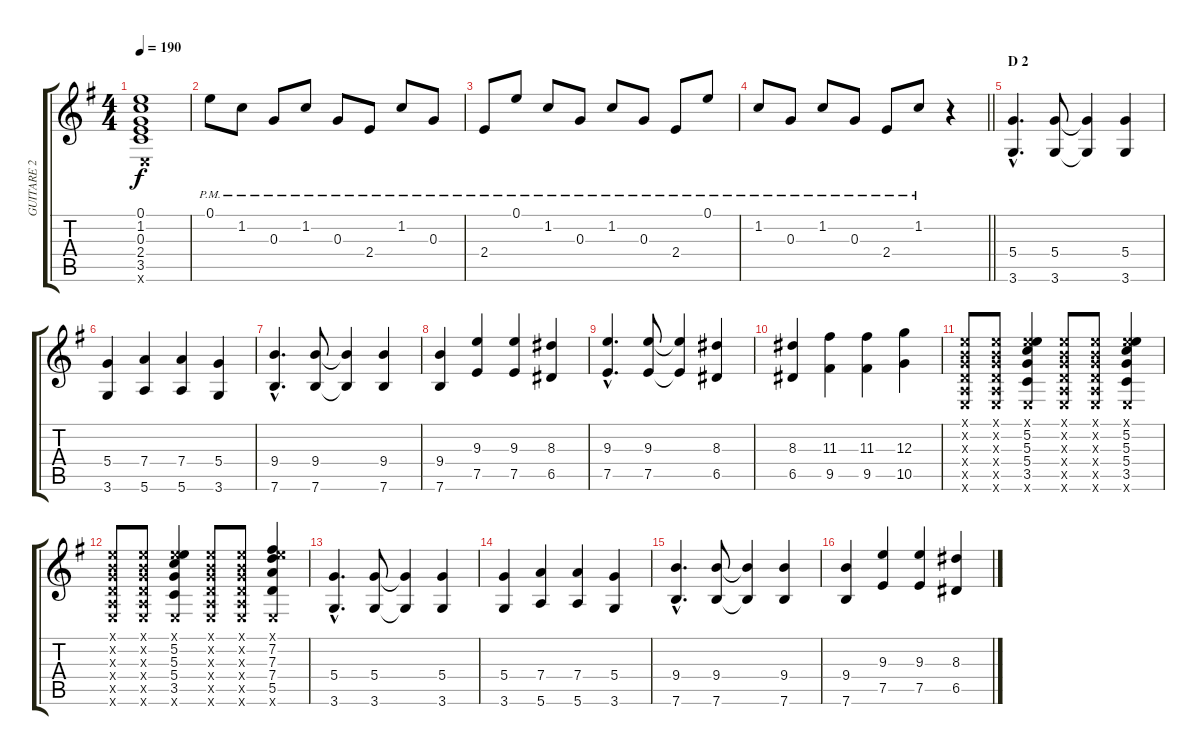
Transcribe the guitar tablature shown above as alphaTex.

\track ("GUITARE 2" "GUITARE 2") {instrument distortionguitar}
\staff {score tabs}
\tuning (E4 B3 G3 D3 A2 E2) {hide}
\ts (4 4)
\tempo 190
\clef g2
\ks g
(0.1 1.2 0.3 2.4 3.5 0.6{x}).1{dy f} |
0.1{pm}.8 1.2{pm}.8 0.3{pm}.8 1.2{pm}.8 0.3{pm}.8 2.4{pm}.8 1.2{pm}.8 0.3{pm}.8 |
2.4{pm}.8 0.1{pm}.8 1.2{pm}.8 0.3{pm}.8 1.2{pm}.8 0.3{pm}.8 2.4{pm}.8 0.1{pm}.8 |
\barLineRight lightlight
1.2{pm}.8 0.3{pm}.8 1.2{pm}.8 0.3{pm}.8 2.4{pm}.8 1.2{pm}.8 r.4{volume 11 balance 8} |
\section ("" "D 2")
(5.4{hac} 3.6{hac}).4{d} (5.4 3.6).8 (5.4{t} 3.6{t}).4 (5.4 3.6).4 |
(5.4 3.6).4 (7.4 5.6).4 (7.4 5.6).4 (5.4 3.6).4 |
(9.4{hac} 7.6{hac}).4{d} (9.4 7.6).8 (9.4{t} 7.6{t}).4 (9.4 7.6).4 |
(9.4 7.6).4 (9.3 7.5).4 (9.3 7.5).4 (8.3 6.5).4 |
(9.3{hac} 7.5{hac}).4{d} (9.3 7.5).8 (9.3{t} 7.5{t}).4 (8.3 6.5).4 |
(8.3 6.5).4 (11.3 9.5).4 (11.3 9.5).4 (12.3 10.5).4 |
(0.1{x} 0.2{x} 0.3{x} 0.4{x} 0.5{x} 0.6{x}).8 (0.1{x} 0.2{x} 0.3{x} 0.4{x} 0.5{x} 0.6{x}).8 (0.1{x} 5.2 5.3 5.4 3.5 0.6{x}).4 (0.1{x} 0.2{x} 0.3{x} 0.4{x} 0.5{x} 0.6{x}).8 (0.1{x} 0.2{x} 0.3{x} 0.4{x} 0.5{x} 0.6{x}).8 (0.1{x} 5.2 5.3 5.4 3.5 0.6{x}).4 |
(0.1{x} 0.2{x} 0.3{x} 0.4{x} 0.5{x} 0.6{x}).8 (0.1{x} 0.2{x} 0.3{x} 0.4{x} 0.5{x} 0.6{x}).8 (0.1{x} 5.2 5.3 5.4 3.5 0.6{x}).4 (0.1{x} 0.2{x} 0.3{x} 0.4{x} 0.5{x} 0.6{x}).8 (0.1{x} 0.2{x} 0.3{x} 0.4{x} 0.5{x} 0.6{x}).8 (0.1{x} 7.2 7.3 7.4 5.5 0.6{x}).4 |
(5.4{hac} 3.6{hac}).4{d} (5.4 3.6).8 (5.4{t} 3.6{t}).4 (5.4 3.6).4 |
(5.4 3.6).4 (7.4 5.6).4 (7.4 5.6).4 (5.4 3.6).4 |
(9.4{hac} 7.6{hac}).4{d} (9.4 7.6).8 (9.4{t} 7.6{t}).4 (9.4 7.6).4 |
(9.4 7.6).4 (9.3 7.5).4 (9.3 7.5).4 (8.3 6.5).4
